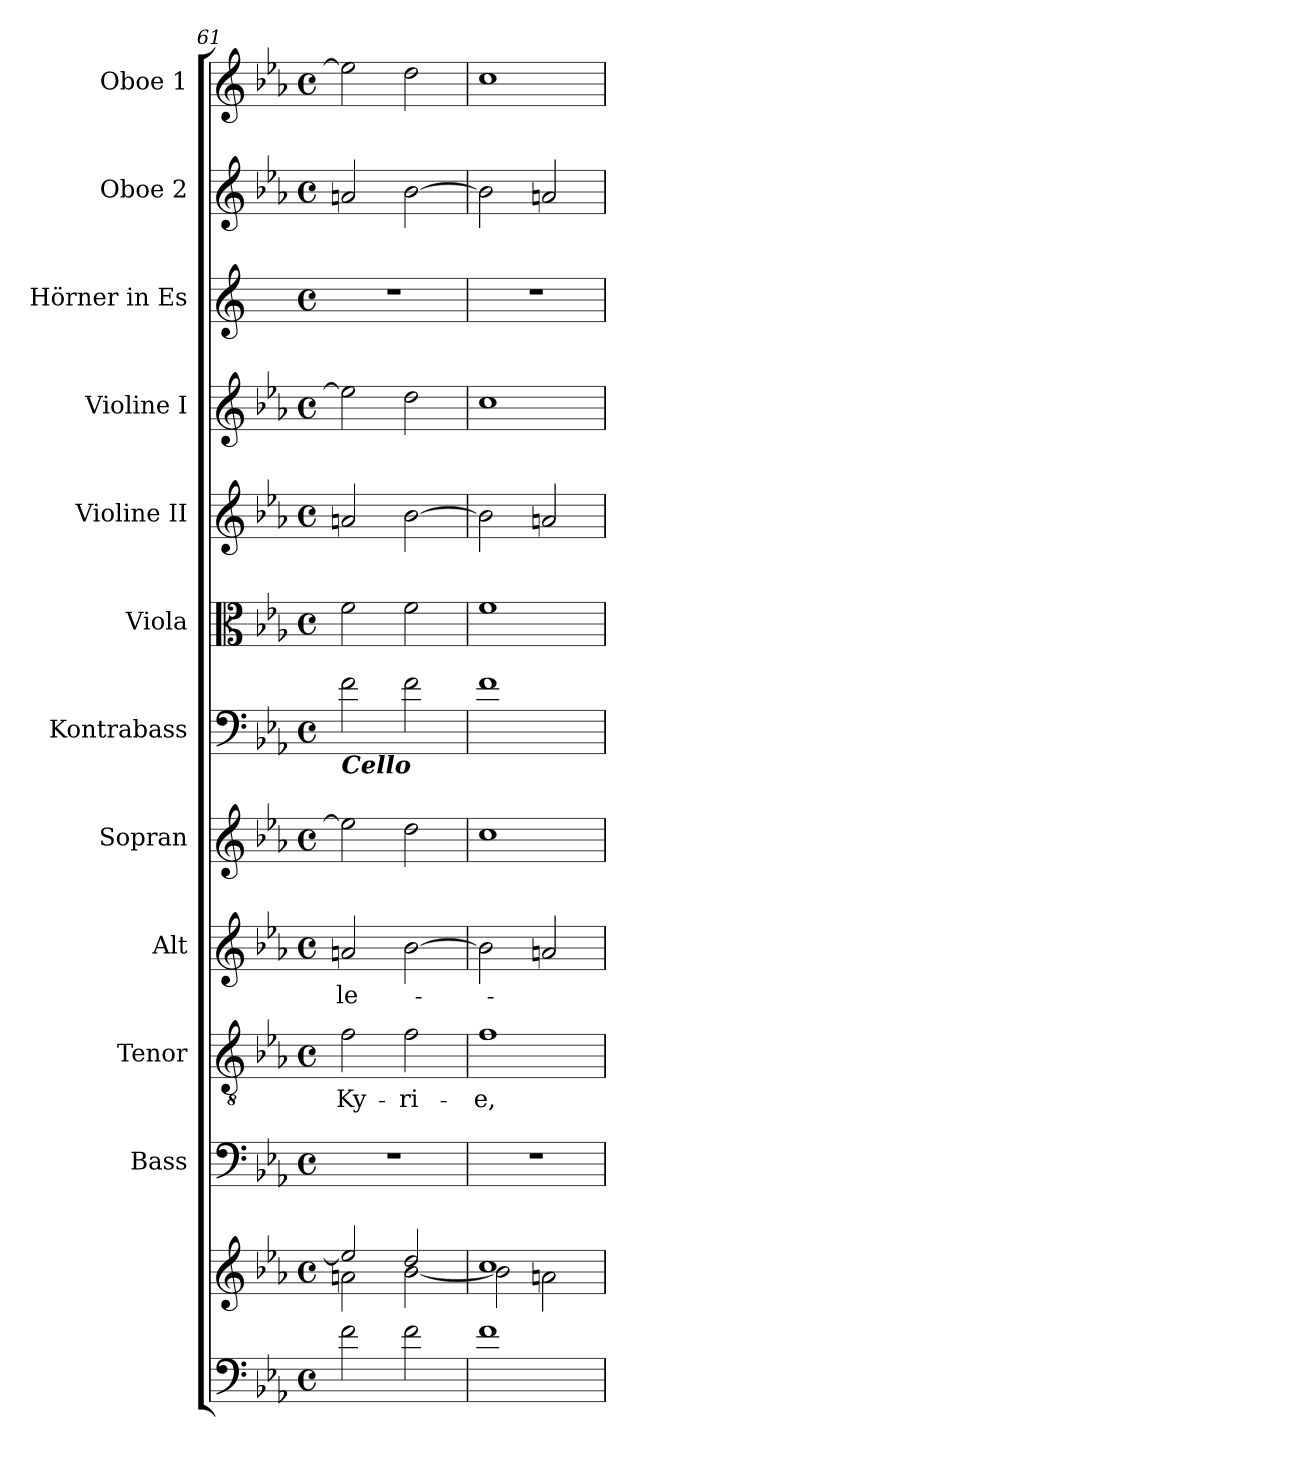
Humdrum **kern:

**kern	**kern	**kern	**kern	**text	**kern	**text	**kern	**kern	**kern	**kern	**kern	**kern	**kern	**kern
*part12	*part12	*part11	*part10	*part10	*part9	*part9	*part8	*part7	*part6	*part5	*part4	*part3	*part2	*part1
*staff13	*staff12	*staff11	*staff10	*staff10	*staff9	*staff9	*staff8	*staff7	*staff6	*staff5	*staff4	*staff3	*staff2	*staff1
*	*	*I"Bass	*I"Tenor	*	*I"Alt	*	*I"Sopran	*I"Kontrabass	*I"Viola	*I"Violine II	*I"Violine I	*I"Hörner in Es	*I"Oboe 2	*I"Oboe 1
*	*	*I'B.	*I'T.	*	*I'A.	*	*I'S.	*I'Kb.	*I'Vla.	*I'Vl. II	*I'Vl. I	*	*I'Ob. 2	*I'Ob. 1
!!LO:PB:g=z
*clefF4	*clefG2	*clefF4	*clefGv2	*	*clefG2	*	*clefG2	*clefF4	*clefC3	*clefG2	*clefG2	*clefG2	*clefG2	*clefG2
*	*	*	*	*	*	*	*	*ITrd7c12	*	*	*	*ITrd5c9	*	*
*k[b-e-a-]	*k[b-e-a-]	*k[b-e-a-]	*k[b-e-a-]	*	*k[b-e-a-]	*	*k[b-e-a-]	*k[b-e-a-]	*k[b-e-a-]	*k[b-e-a-]	*k[b-e-a-]	*k[b-e-a-]	*k[b-e-a-]	*k[b-e-a-]
*E-:	*E-:	*E-:	*E-:	*	*E-:	*	*E-:	*E-:	*E-:	*E-:	*E-:	*E-:	*E-:	*E-:
*M4/4	*M4/4	*M4/4	*M4/4	*	*M4/4	*	*M4/4	*M4/4	*M4/4	*M4/4	*M4/4	*M4/4	*M4/4	*M4/4
*met(c)	*met(c)	*met(c)	*met(c)	*	*met(c)	*	*met(c)	*met(c)	*met(c)	*met(c)	*met(c)	*met(c)	*met(c)	*met(c)
=61	=61	=61	=61	=61	=61	=61	=61	=61	=61	=61	=61	=61	=61	=61
*	*^	*	*	*	*	*	*	*	*	*	*	*	*	*
!	!	!	!	!	!	!	!	!	!LO:TX:b:Bi:t=Cello	!	!	!	!	!	!
!	!	!	!	!	!LO:LY:b	!	!LO:LY:b	!	!	!	!	!	!	!	!
2f\	2ee-/]	2an\	1r	2f\	Ky-	2an/	-le-	2ee-\]	2F\	2f\	2an/	2ee-\]	1r	2an/	2ee-\]
!	!	!	!	!	!LO:LY:b	!	!	!	!	!	!	!	!	!	!
2f\	2dd/	[<2b-\	.	2f\	-ri-	[2b-\	.	2dd\	2F\	2f\	[2b-\	2dd\	.	[2b-\	2dd\
=62	=62	=62	=62	=62	=62	=62	=62	=62	=62	=62	=62	=62	=62	=62	=62
!	!	!	!	!	!LO:LY:b	!	!	!	!	!	!	!	!	!	!
1f	1cc	2b-\]	1r	1f	-e,	2b-\]	.	1cc	1F	1f	2b-\]	1cc	1r	2b-\]	1cc
.	.	2an\	.	.	.	2an/	.	.	.	.	2an/	.	.	2an/	.
*	*v	*v	*	*	*	*	*	*	*	*	*	*	*	*	*
=	=	=	=	=	=	=	=	=	=	=	=	=	=	=
*-	*-	*-	*-	*-	*-	*-	*-	*-	*-	*-	*-	*-	*-	*-
